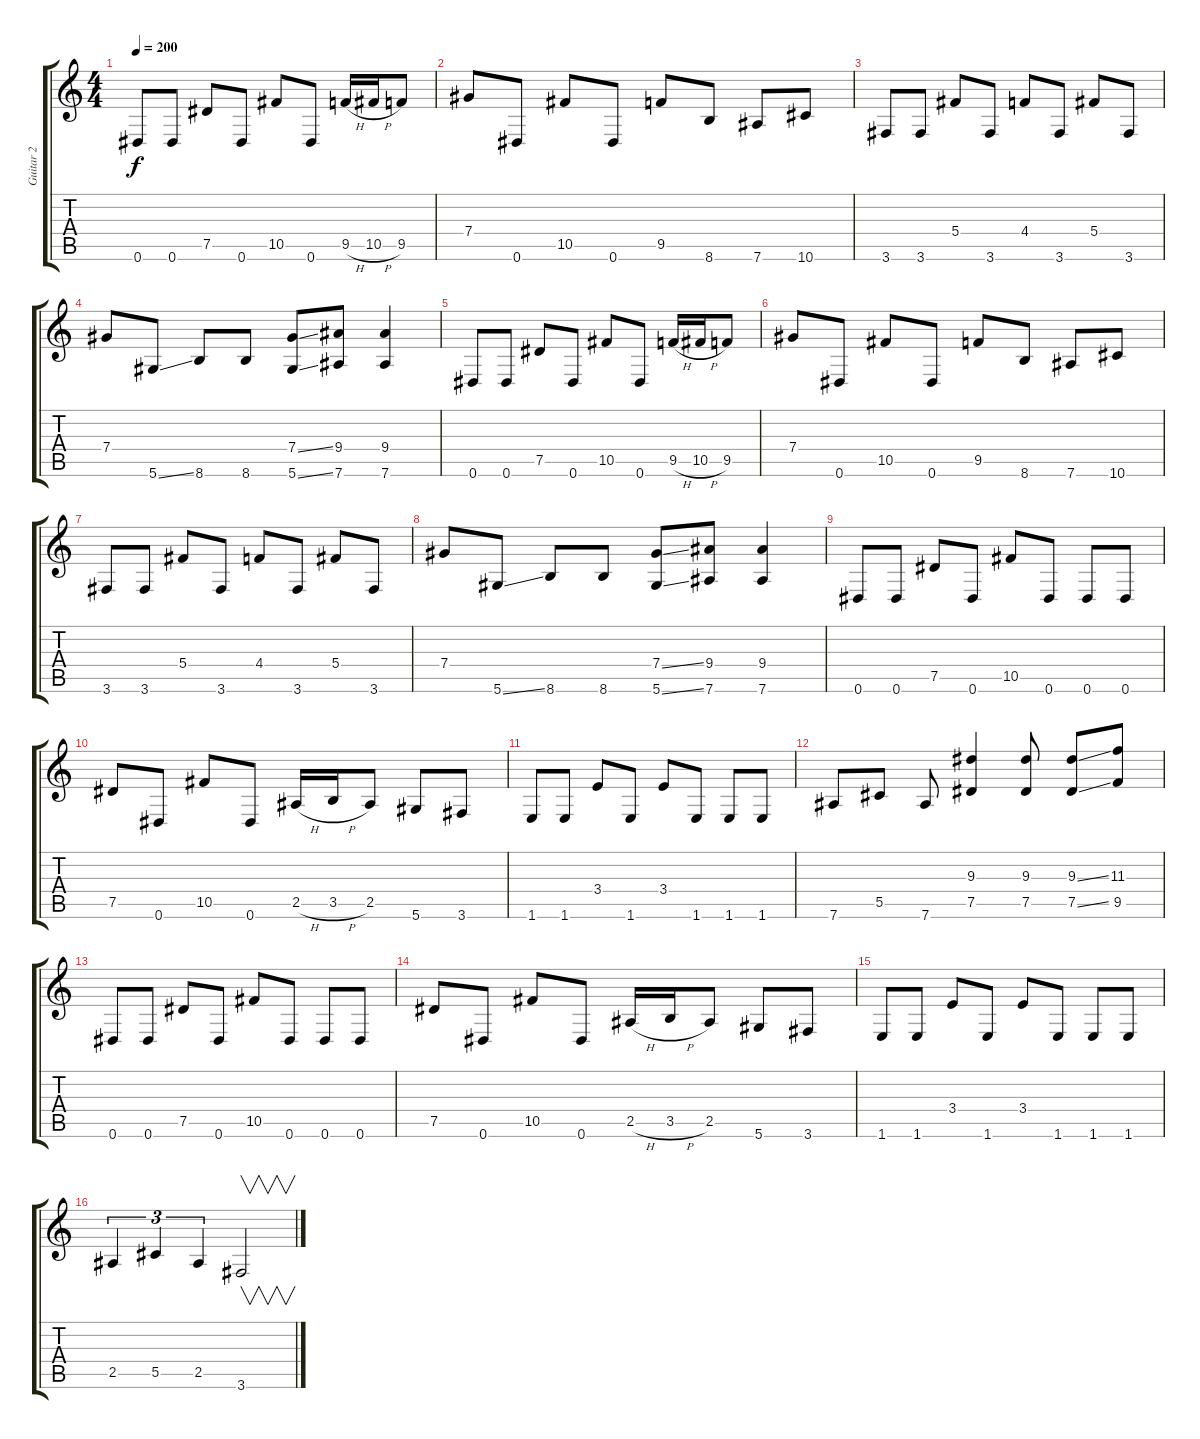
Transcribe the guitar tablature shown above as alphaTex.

\track ("Guitar 2" "Guitar 2") {instrument overdrivenguitar}
\staff {score tabs}
\tuning (Eb4 Bb3 Gb3 Db3 Ab2 Eb2) {hide}
\ts (4 4)
\tempo 200
\clef g2
\ks c
0.6.8{dy f} 0.6.8 7.5.8 0.6.8 10.5.8 0.6.8 9.5{h}.16 10.5{h}.16 9.5.8 |
7.4.8 0.6.8 10.5.8 0.6.8 9.5.8 8.6.8 7.6.8 10.6.8 |
3.6.8 3.6.8 5.4.8 3.6.8 4.4.8 3.6.8 5.4.8 3.6.8 |
7.4.8 5.6{ss}.8 8.6.8 8.6.8 (7.4{ss} 5.6{ss}).8 (9.4 7.6).8 (9.4 7.6).4 |
0.6.8 0.6.8 7.5.8 0.6.8 10.5.8 0.6.8 9.5{h}.16 10.5{h}.16 9.5.8 |
7.4.8 0.6.8 10.5.8 0.6.8 9.5.8 8.6.8 7.6.8 10.6.8 |
3.6.8 3.6.8 5.4.8 3.6.8 4.4.8 3.6.8 5.4.8 3.6.8 |
7.4.8 5.6{ss}.8 8.6.8 8.6.8 (7.4{ss} 5.6{ss}).8 (9.4 7.6).8 (9.4 7.6).4 |
0.6.8 0.6.8 7.5.8 0.6.8 10.5.8 0.6.8 0.6.8 0.6.8 |
7.5.8 0.6.8 10.5.8 0.6.8 2.5{h}.16 3.5{h}.16 2.5.8 5.6.8 3.6.8 |
1.6.8 1.6.8 3.4.8 1.6.8 3.4.8 1.6.8 1.6.8 1.6.8 |
7.6.8 5.5.8 7.6.8 (9.3 7.5).4 (9.3 7.5).8 (9.3{ss} 7.5{ss}).8 (11.3 9.5).8 |
0.6.8 0.6.8 7.5.8 0.6.8 10.5.8 0.6.8 0.6.8 0.6.8 |
7.5.8 0.6.8 10.5.8 0.6.8 2.5{h}.16 3.5{h}.16 2.5.8 5.6.8 3.6.8 |
1.6.8 1.6.8 3.4.8 1.6.8 3.4.8 1.6.8 1.6.8 1.6.8 |
2.5.4{tu (3 2)} 5.5.4{tu (3 2)} 2.5.4{tu (3 2)} 3.6.2{v}
